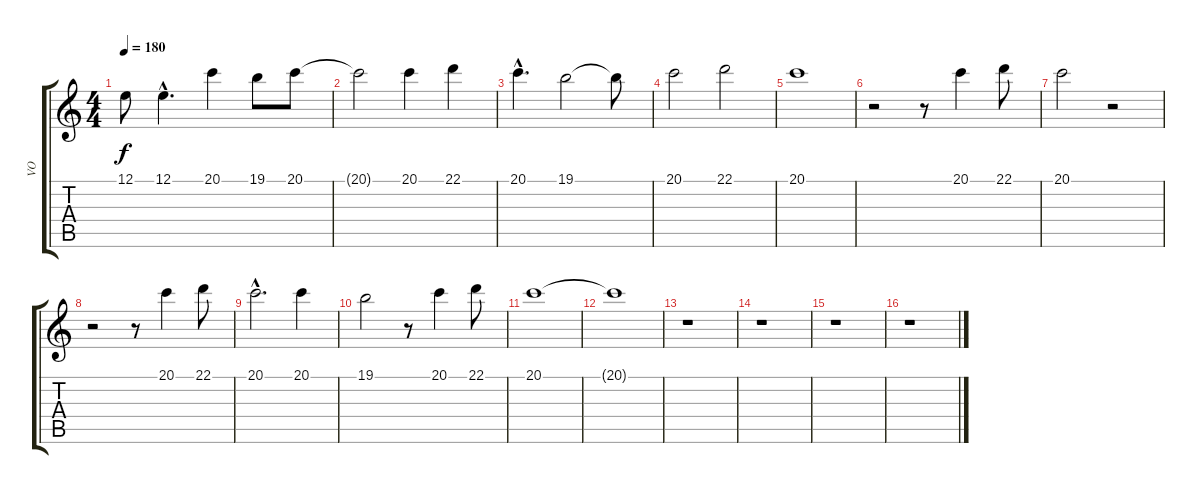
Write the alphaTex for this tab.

\track ("VO" "VO") {instrument englishhorn}
\staff {score tabs}
\tuning (E4 B3 G3 D3 A2 E2) {hide}
\ts (4 4)
\tempo 180
\clef g2
\ks c
12.1.8{dy f} 12.1{hac}.4{d} 20.1.4 19.1.8 20.1.8 |
20.1{t}.2 20.1.4 22.1.4 |
20.1{hac}.4{d} 19.1.2 19.1{t}.8 |
20.1.2 22.1.2 |
20.1.1 |
r.2 r.8 20.1.4 22.1.8 |
20.1.2 r.2 |
r.2 r.8 20.1.4 22.1.8 |
20.1{hac}.2{d} 20.1.4 |
19.1.2 r.8 20.1.4 22.1.8 |
20.1.1 |
20.1{t}.1 |
r.1 |
r.1 |
r.1 |
r.1
